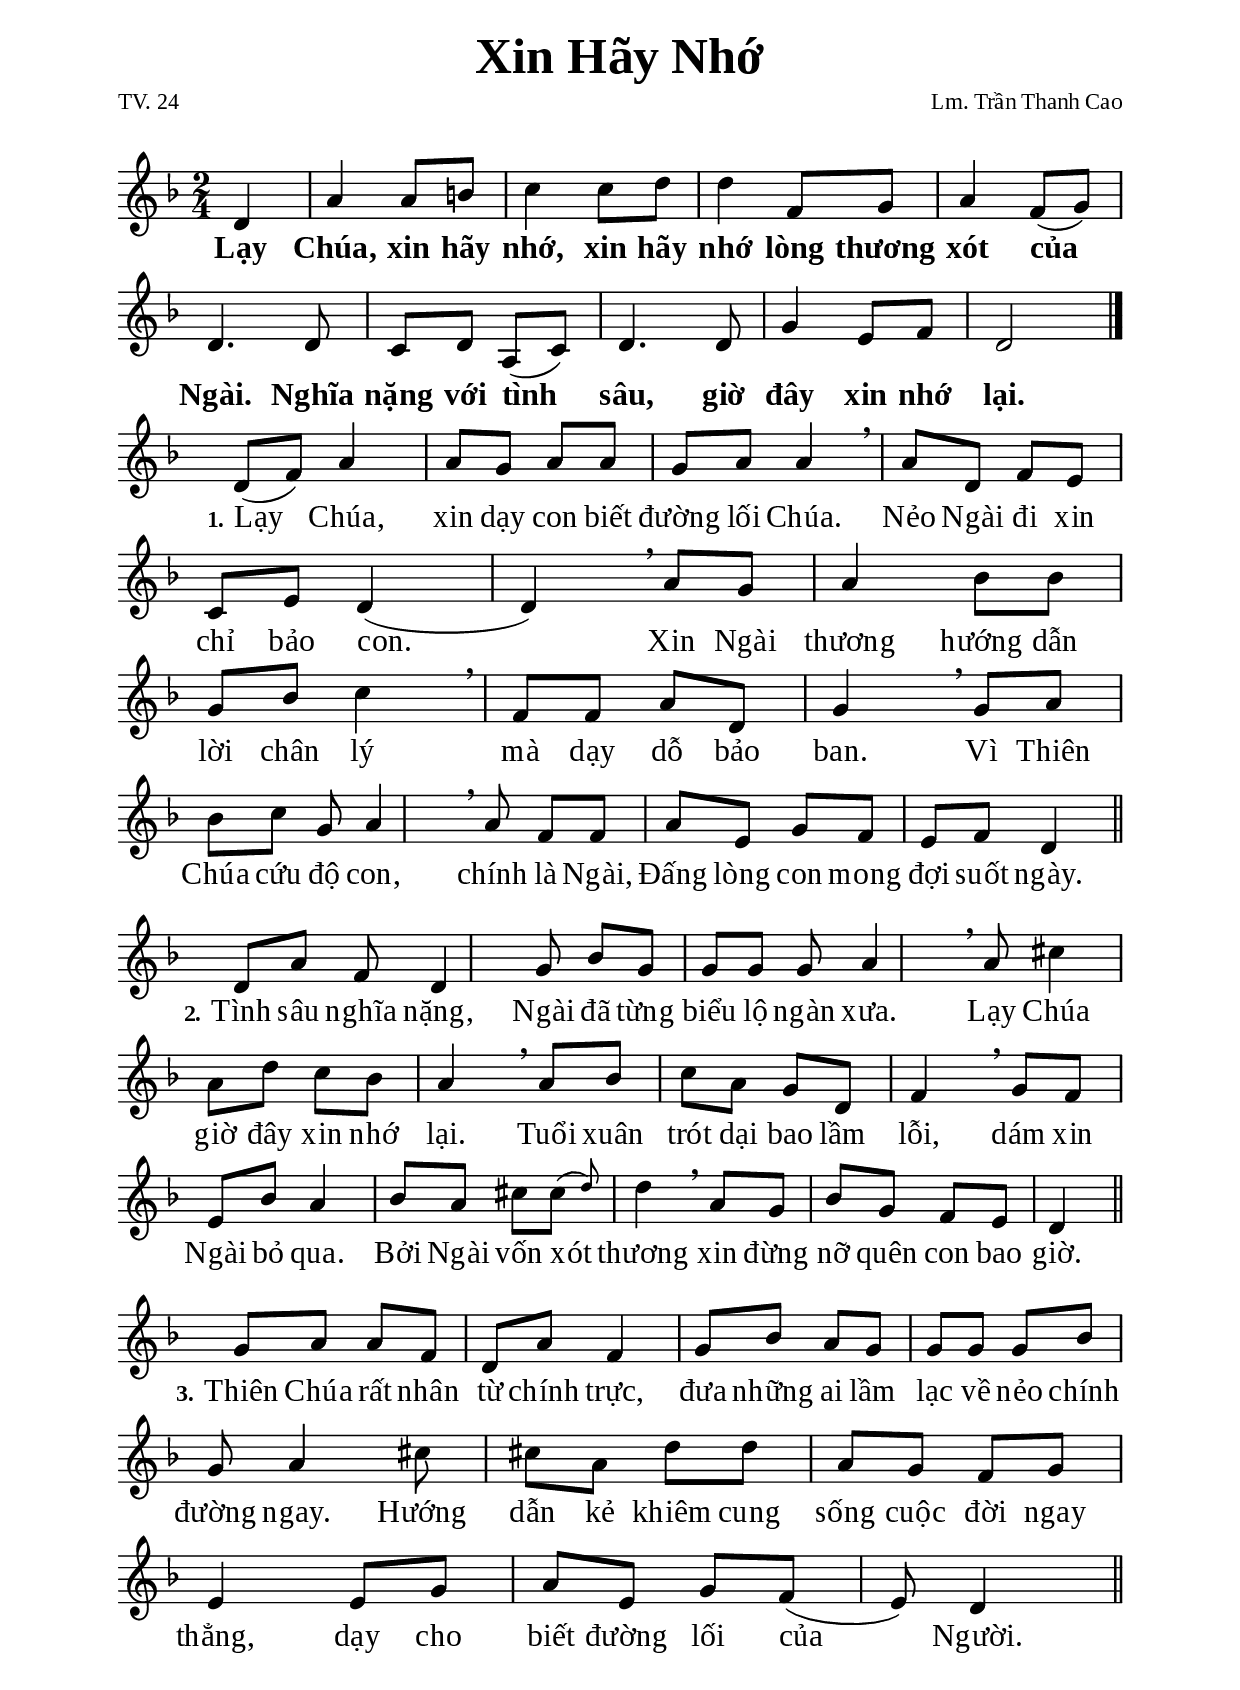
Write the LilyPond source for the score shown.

% Cài đặt chung
\version "2.20.0"
\include "english.ly"

\header {
  title = \markup { \fontsize #3 "Xin Hãy Nhớ" }
  poet = "TV. 24"
  composer = "Lm. Trần Thanh Cao"
  arranger = " "
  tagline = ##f
}

\paper {
  #(set-paper-size "a4")
  top-margin = 10\mm
  bottom-margin = 10\mm
  left-margin = 20\mm
  right-margin = 20\mm
  indent = #0
  #(define fonts
    (make-pango-font-tree
      "Liberation Serif"
      "Liberation Serif"
      "Liberation Serif"
      (/ 20 20)))
  page-count = #1
}

% Nhạc điệp khúc
nhacDiepKhuc= \relative c' {
  \partial 4 d4 |
  a' a8 b! |
  c4 c8 d |
  d4 f,8 g |
  a4 f8 (g) |
  d4. d8 |
  c d a (c) |
  d4. d8 |
  g4 e8 f |
  d2 \bar "|."
}

% Nhạc phiên khúc
nhacPhienKhucMot = \relative c' {
  d8 (f) a4 a8 g a a g a a4 \breathe
  a8 d, f e c e d4 (d) \breathe
  a'8 g a4 bf8 bf g bf c4 \breathe
  f,8 f a d, g4 \breathe
  g8 a bf c g a4 \breathe
  a8 f f a e g f e f d4 \bar "||"
}

nhacPhienKhucHai = \relative c' {
  d8 a' f d4 g8  bf g g g g a4 \breathe
  a8 cs4 a8 d c bf a4 \breathe
  a8 bf c a g d f4 \breathe
  g8 f e bf' a4 bf8 a cs \afterGrace cs8 (d) d4 \breathe
  a8 g bf g f e d4 \bar "||"
}

nhacPhienKhucBa = \relative c'' {
  g8 a a f d a' f4
  g8 bf a g g g g bf g a4
  cs8 cs a d d a g f g e4
  e8 g a e g f (e) d4 \bar "||"
}

% Lời điệp khúc
loiDiepKhuc = \lyricmode {
  Lạy Chúa, xin hãy nhớ, xin hãy nhớ lòng thương xót của Ngài.
  Nghĩa nặng với tình sâu, giờ đây xin nhớ lại.
}

% Lời phiên khúc
loiPhienKhucMot = \lyricmode {
  \set stanza = #"1."
  Lạy Chúa, xin dạy con biết đường lối Chúa.
  Nẻo Ngài đi xin chỉ bảo con.
  Xin Ngài thương hướng dẫn lời chân lý  mà dạy dỗ bảo ban.
  Vì Thiên Chúa cứu độ con, chính là Ngài,
  Đấng lòng con mong đợi suốt ngày.
}

loiPhienKhucHai = \lyricmode {
  \set stanza = #"2."
  Tình sâu nghĩa nặng, Ngài đã từng biểu lộ ngàn xưa.
  Lạy Chúa giờ đây xin nhớ lại.
  Tuổi xuân trót dại bao lầm lỗi,
  dám xin Ngài bỏ qua.
  Bởi Ngài vốn xót thương xin đừng nỡ quên con bao giờ.
}

loiPhienKhucBa = \lyricmode {
  \set stanza = #"3."
  Thiên Chúa rất nhân từ chính trực,
  đưa những ai lầm lạc về nẻo chính đường ngay.
  Hướng dẫn kẻ khiêm cung sống cuộc đời ngay thẳng,
  dạy cho biết đường lối của Người.
}


% Dàn trang
\score {
  \new ChoirStaff <<
    \new Staff = diepKhuc \with {
        \consists "Merge_rests_engraver"
        \magnifyStaff #(magstep +1)
      }
      <<
      \new Voice = beSop {
        \key f \major \time 2/4 \nhacDiepKhuc
      }
    >>
    \new Lyrics \lyricsto beSop \loiDiepKhuc
  >>
  \layout {
    \override Lyrics.LyricText.font-series = #'bold
    \override Lyrics.LyricText.font-size = #+3
    \override Lyrics.LyricSpace.minimum-distance = #1.0
    \override Score.BarNumber.break-visibility = ##(#f #f #f)
  }
}

\score {
  \new ChoirStaff <<
    \new Staff = phienKhuc \with {
        \magnifyStaff #(magstep +1)
      }
      <<
      \new Voice = beSop {
        \key f \major \time 2/4 \nhacPhienKhucMot
      }
    >>
    \new Lyrics \lyricsto beSop \loiPhienKhucMot
  >>
  \layout {
    \override Staff.TimeSignature.transparent = ##t
    \override Lyrics.LyricText.font-size = #+3
    \override Lyrics.LyricSpace.minimum-distance = #0.5
    \override Score.BarNumber.break-visibility = ##(#f #f #f)
    \set Score.barAlways = ##t
    \set Score.defaultBarType = ""
  } 
}

\score {
  \new ChoirStaff <<
    \new Staff = phienKhuc \with {
        \magnifyStaff #(magstep +1)
      }
      <<
      \new Voice = beSop {
        \key f \major \time 2/4 \nhacPhienKhucHai
      }
    >>
    \new Lyrics \lyricsto beSop \loiPhienKhucHai
  >>
  \layout {
    \override Staff.TimeSignature.transparent = ##t
    \override Lyrics.LyricText.font-size = #+3
    \override Lyrics.LyricSpace.minimum-distance = #0.5
    \override Score.BarNumber.break-visibility = ##(#f #f #f)
    \set Score.barAlways = ##t
    \set Score.defaultBarType = ""
  } 
}

\score {
  \new ChoirStaff <<
    \new Staff = phienKhuc \with {
        \magnifyStaff #(magstep +1)
      }
      <<
      \new Voice = beSop {
        \key f \major \time 2/4 \nhacPhienKhucBa
      }
    >>
    \new Lyrics \lyricsto beSop \loiPhienKhucBa
  >>
  \layout {
    \override Staff.TimeSignature.transparent = ##t
    \override Lyrics.LyricText.font-size = #+3
    \override Lyrics.LyricSpace.minimum-distance = #0.5
    \override Score.BarNumber.break-visibility = ##(#f #f #f)
    \set Score.barAlways = ##t
    \set Score.defaultBarType = ""
  } 
}
